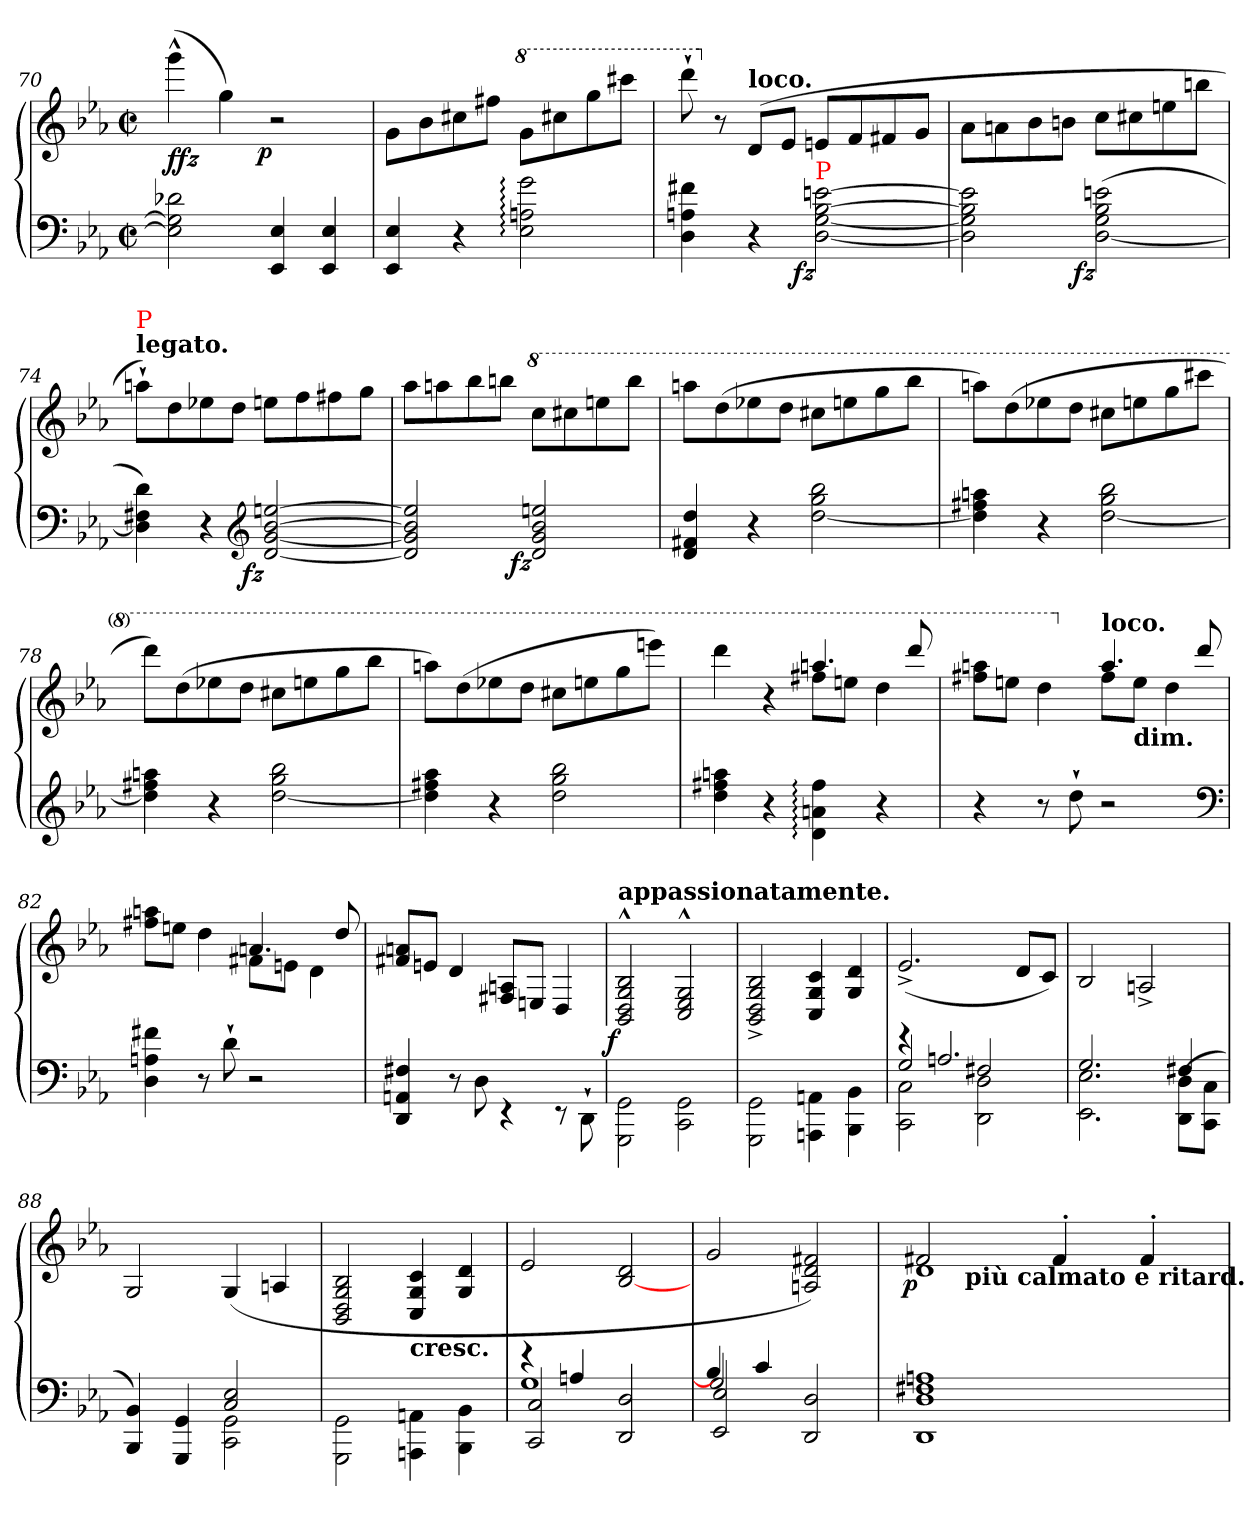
**kern	**kern	**dynam
*part1	*part1	*part1
*staff2	*staff1	*staff1/2
*clefF4	*clefG2	*
*k[b-e-a-]	*k[b-e-a-]	*
*c:	*c:	*
*M2/2	*M2/2	*
*met(c|)	*met(c|)	*
=70	=70	=70
!	!	!LO:DY:b
2d-X 2G] 2E-]	(4ggg^^	ffz
.	4gg)	.
!	!	!LO:DY:b:rj
4E- 4EE-	2r	p
4E- 4EE-	.	.
=71	=71	=71
4E- 4EE-	8gL	.
.	8b-	.
4r	8cc#X	.
.	8ff#XJ	.
*	*8va	*
2g: 2An: 2E-:	8ggL	.
.	8ccc#X	.
.	8ggg	.
.	8cccc#XJ	.
=72	=72	=72
!	!	!LO:DY:b
!	!	!LO:DY:n=1:b
4f#X 4An 4D	8dddd`	ffz ffz
*	*X8va	*
.	8r	.
!	!LO:TX:a:B:t=loco.	!
4r	(8dL	.
.	8e-J	.
!LO:TX:a:color=red:t=P	!	!
!	!	!LO:DY:n=2:b=2:rj
[2en [2B- [2G [2D	8enL	fz
.	8f	.
.	8f#X	.
.	8gJ	.
=73	=73	=73
2e] 2B-] 2G] 2D]	8a-\L	.
.	8an\	.
.	8b-\	.
.	8bn\J	.
!	!	!LO:DY:b=2:rj
(2en 2B- 2G [2D	8ccL	fz
.	8cc#X	.
.	8een	.
.	8bbJ	.
=74	=74	=74
!	!LO:TX:a:B:t=legato.	!
!	!LO:TX:a:color=red:t=P	!
4d 4F#X 4D])	8aan`L)	.
.	8dd	.
4r	8ee-X	.
.	8ddJ	.
*clefG2	*	*
!	!	!LO:DY:b=2:rj
[2een [2b- [2g [2d	8eenL	fz
.	8ff	.
.	8ff#X	.
.	8ggJ	.
=75	=75	=75
2ee] 2b-] 2g] 2d]	8aa-L	.
.	8aan	.
.	8bb-	.
.	8bbnJ	.
*	*8va	*
!	!	!LO:DY:b=2:rj
2een 2b- 2g 2d	8cccL	fz
.	8ccc#X	.
.	8eeen	.
.	8bbbJ	.
=76	=76	=76
4dd 4f#X 4d	8aaanL	.
.	(8ddd	.
4r	8eee-X	.
.	8dddJ	.
2bb- 2gg [2dd	8ccc#XL	.
.	8eeen	.
.	8ggg	.
.	8bbb-J	.
=77	=77	=77
4aan 4ff#X 4dd]	8aaanL)	.
.	(8ddd	.
4r	8eee-X	.
.	8dddJ	.
2bb- 2gg [2dd	8ccc#XL	.
.	8eeen	.
.	8ggg	.
.	8cccc#XJ	.
=78	=78	=78
4aan 4ff#X 4dd]	8ddddL)	.
.	(8ddd	.
4r	8eee-X	.
.	8dddJ	.
2bb- 2gg [2dd	8ccc#XL	.
.	8eeen	.
.	8ggg	.
.	8bbb-J	.
=79	=79	=79
4aa- 4ff#X 4dd]	8aaanL)	.
.	(8ddd	.
4r	8eee-X	.
.	8dddJ	.
2bb- 2gg 2dd	8ccc#XL	.
.	8eeen	.
.	8ggg	.
.	8eeeenJ)	.
=80	=80	=80
*	*^	*
4aan 4ff#X 4dd	2ryy	4dddd	.
4r	.	4r	.
4ff#:\ 4an:\ 4d:\	4.aaan	8fff#XL	.
.	.	8eeenJ	.
4r	.	4ddd	.
.	8dddd	.	.
=81	=81	=81	=81
4r	2ryy	8aaan 8fff#XL	.
.	.	8eeenJ	.
8r	.	4ddd	.
8dd`	.	.	.
*	*X8va	*	*
!	!LO:TX:a:B:t=loco.	!	!
2r	4.aa	8ff#L	.
!	!	!LO:TX:b:B:t=dim.	!
.	.	8eeJ	.
.	.	4dd	.
.	8ddd	.	.
*clefF4	*	*	*
=82	=82	=82	=82
4f#X 4An 4D	2ryy	8aan 8ff#XL	.
.	.	8eenJ	.
8r	.	4dd	.
8d`	.	.	.
2r	4.an	8f#XL	.
.	.	8enJ	.
.	.	4d	.
.	8dd	.	.
*	*v	*v	*
=83	=83	=83
4F#X 4AAn 4DD	8an 8f#XL	.
.	8enJ	.
8r	4d	.
8D	.	.
4rEE	8An/ 8F#X/L	.
.	8En/J	.
8rEE	4D/	.
8DD`\	.	.
=84	=84	=84
!	!LO:TX:a:B:t=appassionatamente.	!
!	!	!LO:DY:b:rj
2GG\ 2GGG\	2B-^^/ 2G^^/ 2D^^/ 2BB-^^/	f
2GG\ 2CC\	2G^^/ 2E-^^/ 2C^^/	.
=85	=85	=85
2GG\ 2GGG\	2B-^>/ 2G^>/ 2D^>/ 2BB-^>/	.
4AAn\ 4AAAn\	4c/ 4G/ 4C/	.
4BB-\ 4BBB-\	4d/ 4G/	.
=86	=86	=86
*^	*	*
*	*^	*	*
2G	4re	2C\ 2CC\	(2.e-^>	.
.	2.An/	.	.	.
2F#X	.	2D\ 2DD\	.	.
.	.	.	8dL	.
.	.	.	8cJ)	.
*	*v	*v	*	*
=87	=87	=87	=87
2.G	2.E- 2.EE-	2B-/	.
.	.	2An^>/	.
4F#X	(8D 8DDL	.	.
.	8C 8CCJ	.	.
=88	=88	=88	=88
2ryy	4BB- 4BBB-)	2G/	.
.	4GG 4GGG	.	.
2E- 2C	2GG 2CC	(>4G/	.
.	.	4An/	.
*v	*v	*	*
=89	=89	=89
2GG\ 2GGG\	2B-/ 2G/ 2D/ 2BB-/	.
!	!LO:TX:b:B:t=cresc.	!
4AAn\ 4AAAn\	4c/ 4G/ 4C/	.
4BB-\ 4BBB-\	4d/ 4G/	.
=90	=90	=90
*^	*	*
*	*^	*	*
4re	1G	2C 2CC	2e-	.
4An	.	.	.	.
2ryy	.	2D 2DD	2d/ [2B-/	.
=91	=91	=91	=91	=91
4B-]	2G/	2E- 2EE-	2g	.
4c	.	.	.	.
2ryy	2ryy	2D 2DD	2f#X/ 2d/ 2An/)	.
=92	=92	=92	=92	=92
*	*	*	*^	*
!	!	!	!	!	!LO:DY:b:rj
*v	*v	*v	*	*^	*
1An 1F#X 1D 1DD	2f#X	1d	4ryy	p
!	!	!	!LO:TX:b:B:t=più calmato e ritard.	!
.	.	.	2.ryy	.
.	4f#'	.	.	.
.	4f#'	.	.	.
*	*v	*v	*v	*
=	=	=
*-	*-	*-
